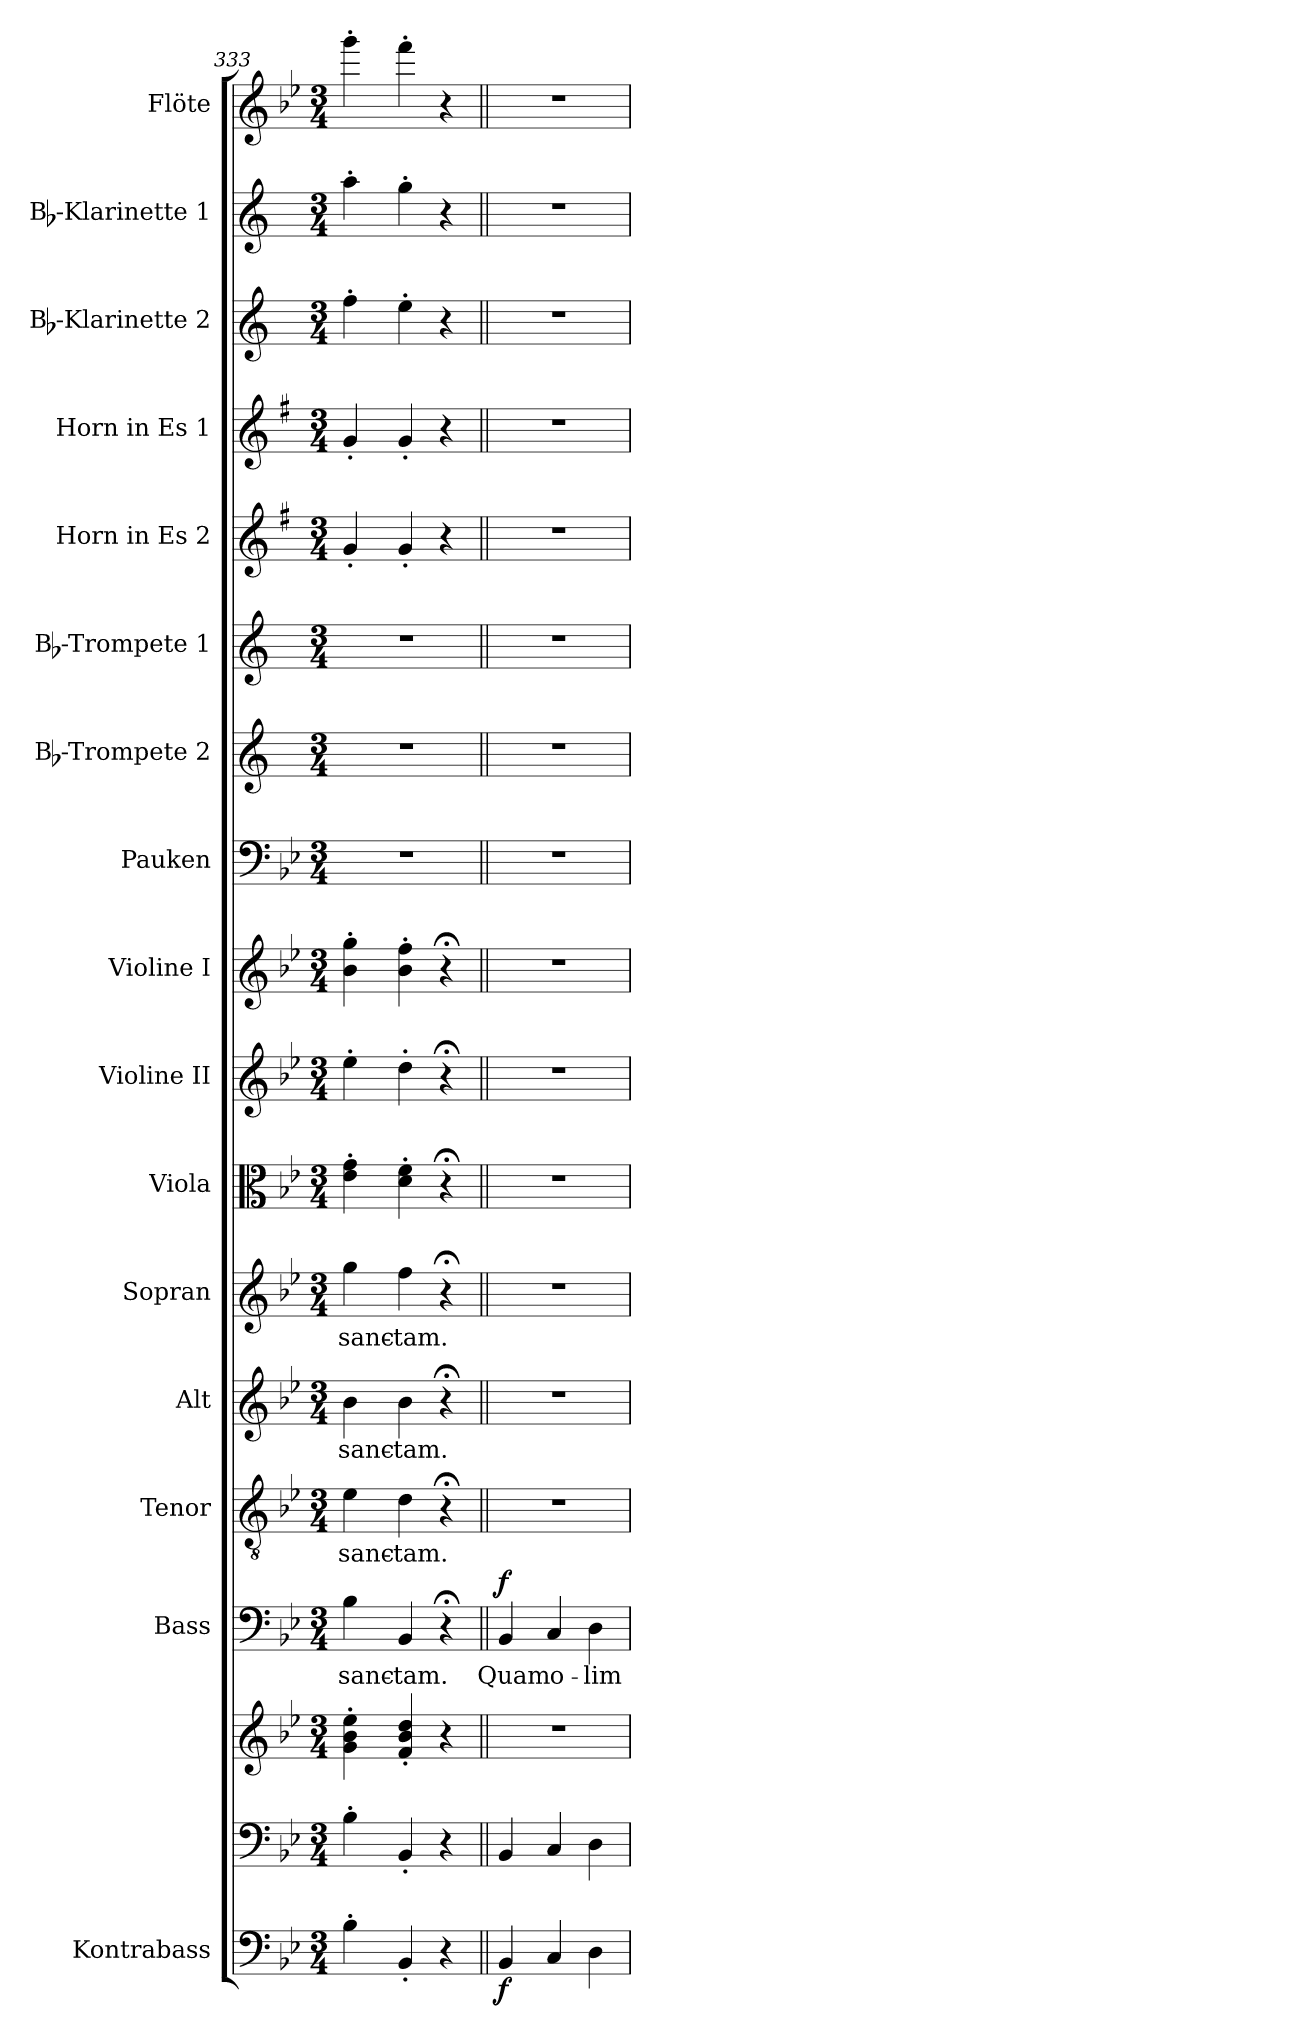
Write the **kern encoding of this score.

**kern	**dynam	**kern	**kern	**kern	**text	**dynam	**kern	**text	**kern	**text	**kern	**text	**kern	**kern	**kern	**kern	**kern	**kern	**kern	**kern	**kern	**kern	**kern
*part17	*part17	*part16	*part16	*part15	*part15	*part15	*part14	*part14	*part13	*part13	*part12	*part12	*part11	*part10	*part9	*part8	*part7	*part6	*part5	*part4	*part3	*part2	*part1
*staff18	*staff18	*staff17	*staff16	*staff15	*staff15	*staff15	*staff14	*staff14	*staff13	*staff13	*staff12	*staff12	*staff11	*staff10	*staff9	*staff8	*staff7	*staff6	*staff5	*staff4	*staff3	*staff2	*staff1
*I"Kontrabass	*	*	*	*I"Bass	*	*	*I"Tenor	*	*I"Alt	*	*I"Sopran	*	*I"Viola	*I"Violine II	*I"Violine I	*I"Pauken	*I"Bb-Trompete 2	*I"Bb-Trompete 1	*I"Horn in Es 2	*I"Horn in Es 1	*I"Bb-Klarinette 2	*I"Bb-Klarinette 1	*I"Flöte
*I'Kb.	*	*	*	*I'B.	*	*	*I'T.	*	*I'A.	*	*I'S.	*	*I'Vla.	*I'Vl. II	*I'Vl. I	*I'Pk.	*I'Bb Trp. 2	*I'Bb Trp. 1	*	*	*I'Bb Kl. 2	*I'Bb Kl. 1	*I'Fl.
*clefF4	*	*clefF4	*clefG2	*clefF4	*	*	*clefGv2	*	*clefG2	*	*clefG2	*	*clefC3	*clefG2	*clefG2	*clefF4	*clefG2	*clefG2	*clefG2	*clefG2	*clefG2	*clefG2	*clefG2
*ITrd7c12	*	*	*	*	*	*	*	*	*	*	*	*	*	*	*	*	*ITrd1c2	*ITrd1c2	*ITrd5c9	*ITrd5c9	*ITrd1c2	*ITrd1c2	*
*k[b-e-]	*	*k[b-e-]	*k[b-e-]	*k[b-e-]	*	*	*k[b-e-]	*	*k[b-e-]	*	*k[b-e-]	*	*k[b-e-]	*k[b-e-]	*k[b-e-]	*k[b-e-]	*k[b-e-]	*k[b-e-]	*k[b-e-]	*k[b-e-]	*k[b-e-]	*k[b-e-]	*k[b-e-]
*B-:	*	*B-:	*B-:	*B-:	*	*	*B-:	*	*B-:	*	*B-:	*	*B-:	*B-:	*B-:	*B-:	*B-:	*B-:	*B-:	*B-:	*B-:	*B-:	*B-:
*M3/4	*	*M3/4	*M3/4	*M3/4	*	*	*M3/4	*	*M3/4	*	*M3/4	*	*M3/4	*M3/4	*M3/4	*M3/4	*M3/4	*M3/4	*M3/4	*M3/4	*M3/4	*M3/4	*M3/4
=333	=333	=333	=333	=333	=333	=333	=333	=333	=333	=333	=333	=333	=333	=333	=333	=333	=333	=333	=333	=333	=333	=333	=333
!	!	!	!	!	!LO:LY:b	!	!	!LO:LY:b	!	!LO:LY:b	!	!LO:LY:b	!	!	!	!	!	!	!	!	!	!	!
4BB-'>\	.	4B-'>\	4g\'> 4b-\'> 4ee-\'>	4B-\	sanc-	.	4e-\	sanc-	4b-\	sanc-	4gg\	sanc-	4e-\'> 4g\'>	4ee-'>\	4b-\'> 4gg\'>	2.r	2.r	2.r	4B-'</	4B-'</	4ee-'>\	4gg'>\	4ggg'>\
!	!	!	!	!	!LO:LY:b	!	!	!LO:LY:b	!	!LO:LY:b	!	!LO:LY:b	!	!	!	!	!	!	!	!	!	!	!
4BBB-'</	.	4BB-'</	4f/'< 4b-/'< 4dd/'<	4BB-/	-tam.	.	4d\	-tam.	4b-\	-tam.	4ff\	-tam.	4d\'> 4f\'>	4dd'>\	4b-\'> 4ff\'>	.	.	.	4B-'</	4B-'</	4dd'>\	4ff'>\	4fff'>\
4r	.	4r	4r	4r;<	.	.	4r;<	.	4r;<	.	4r;<	.	4r;<	4r;<	4r;<	.	.	.	4r	4r	4r	4r	4r
=334||	=334||	=334||	=334||	=334||	=334||	=334||	=334||	=334||	=334||	=334||	=334||	=334||	=334||	=334||	=334||	=334||	=334||	=334||	=334||	=334||	=334||	=334||	=334||
!	!LO:DY:b	!	!	!	!LO:LY:b	!LO:DY:a	!	!	!	!	!	!	!	!	!	!	!	!	!	!	!	!	!
4BBB-/	f	4BB-/	2.r	4BB-/	Quam	f	2.r	.	2.r	.	2.r	.	2.r	2.r	2.r	2.r	2.r	2.r	2.r	2.r	2.r	2.r	2.r
!	!	!	!	!	!LO:LY:b	!	!	!	!	!	!	!	!	!	!	!	!	!	!	!	!	!	!
4CC/	.	4C/	.	4C/	o-	.	.	.	.	.	.	.	.	.	.	.	.	.	.	.	.	.	.
!	!	!	!	!	!LO:LY:b	!	!	!	!	!	!	!	!	!	!	!	!	!	!	!	!	!	!
4DD\	.	4D\	.	4D\	-lim	.	.	.	.	.	.	.	.	.	.	.	.	.	.	.	.	.	.
=	=	=	=	=	=	=	=	=	=	=	=	=	=	=	=	=	=	=	=	=	=	=	=
*-	*-	*-	*-	*-	*-	*-	*-	*-	*-	*-	*-	*-	*-	*-	*-	*-	*-	*-	*-	*-	*-	*-	*-
